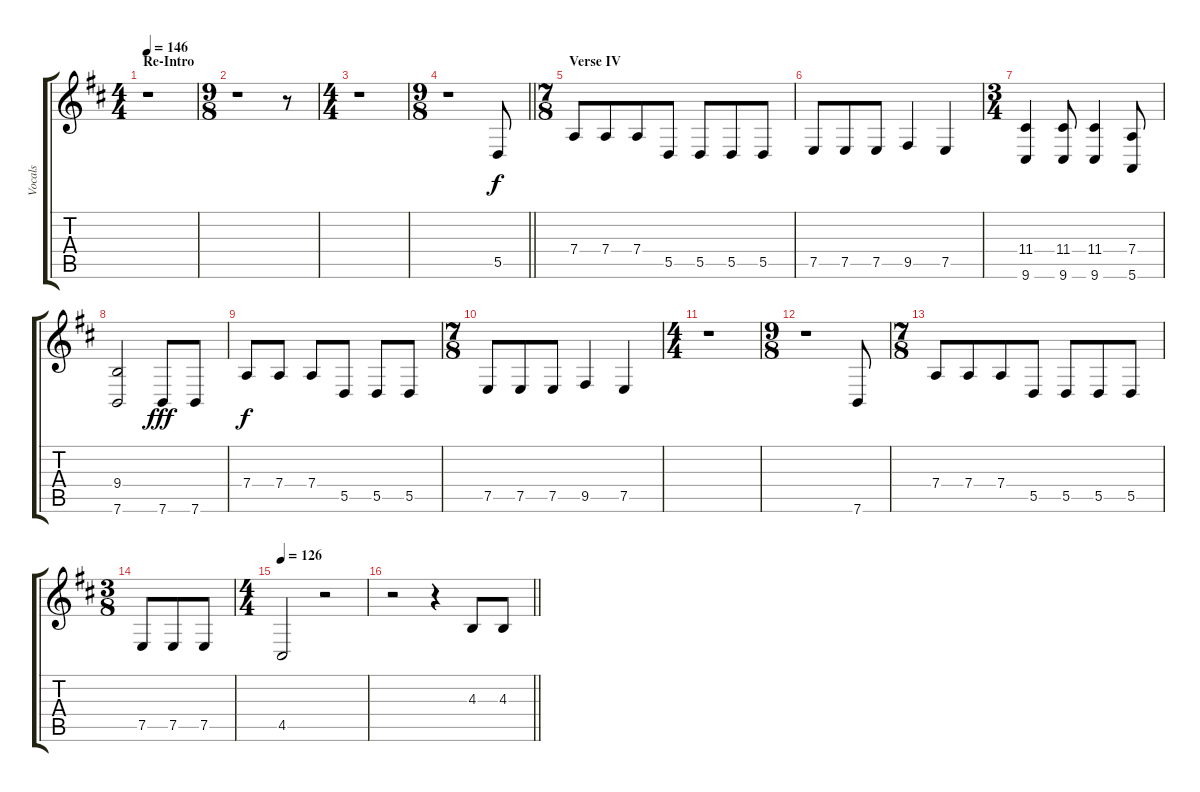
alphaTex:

\track ("Vocals" "Vocals") {instrument lead6voice}
\staff {score tabs}
\tuning (E4 B3 G3 D3 A2 E2) {hide}
\ts (4 4)
\section ("" "Re-Intro")
\tempo 146
\clef g2
\ks d
r.1{dy f} |
\ts (9 8)
r.1 r.8 |
\ts (4 4)
r.1 |
\ts (9 8)
\barLineRight lightlight
r.1 5.5.8 |
\ts (7 8)
\section ("" "Verse IV")
7.4.8 7.4.8 7.4.8 5.5.8 5.5.8 5.5.8 5.5.8 |
7.5.8 7.5.8 7.5.8 9.5.4 7.5.4 |
\ts (3 4)
(11.4 9.6).4 (11.4 9.6).8 (11.4 9.6).4 (7.4 5.6).8 |
(9.4 7.6).2 7.6.8{dy fff} 7.6.8 |
7.4.8{dy f} 7.4.8 7.4.8 5.5.8 5.5.8 5.5.8 |
\ts (7 8)
7.5.8 7.5.8 7.5.8 9.5.4 7.5.4 |
\ts (4 4)
r.1 |
\ts (9 8)
r.1 7.6.8 |
\ts (7 8)
7.4.8 7.4.8 7.4.8 5.5.8 5.5.8 5.5.8 5.5.8 |
\ts (3 8)
7.5.8 7.5.8 7.5.8 |
\ts (4 4)
\tempo 126
4.5.2 r.2 |
\barLineRight lightlight
r.2 r.4 4.3.8 4.3.8
